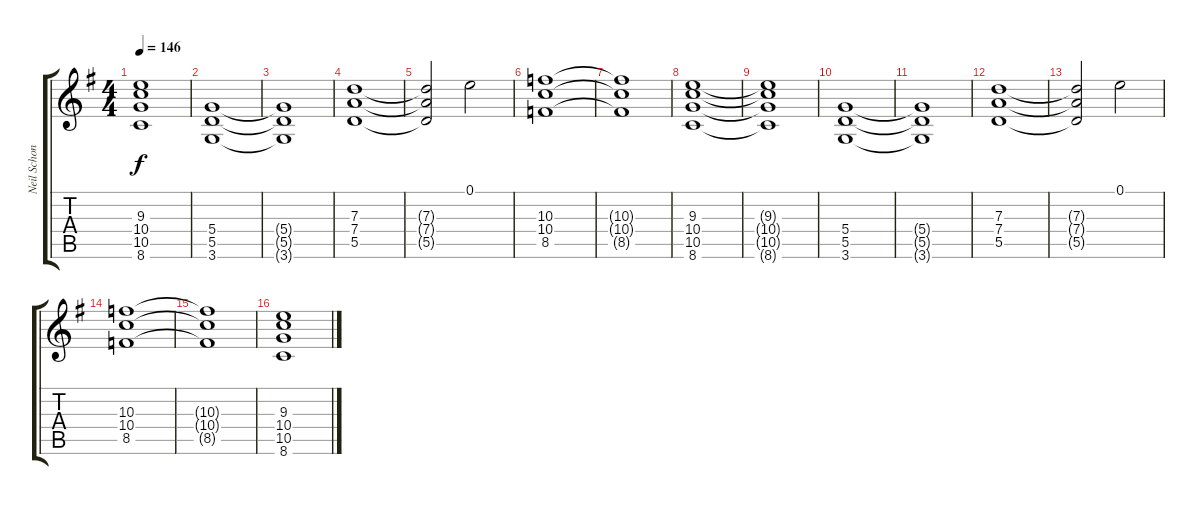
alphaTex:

\track ("Neil Schon" "Neil Schon") {instrument distortionguitar}
\staff {score tabs}
\tuning (E4 B3 G3 D3 A2 E2) {hide}
\ts (4 4)
\tempo 146
\clef g2
\ks g
(9.3{t} 10.4{t} 10.5{t} 8.6{t}).1{dy f} |
(5.4 5.5 3.6).1 |
(5.4{t} 5.5{t} 3.6{t}).1 |
(7.3 7.4 5.5).1 |
(7.3{t} 7.4{t} 5.5{t}).2 0.1.2 |
(10.3 10.4 8.5).1 |
(10.3{t} 10.4{t} 8.5{t}).1 |
(9.3 10.4 10.5 8.6).1 |
(9.3{t} 10.4{t} 10.5{t} 8.6{t}).1 |
(5.4 5.5 3.6).1{volume 11} |
(5.4{t} 5.5{t} 3.6{t}).1 |
(7.3 7.4 5.5).1 |
(7.3{t} 7.4{t} 5.5{t}).2 0.1.2 |
(10.3 10.4 8.5).1 |
(10.3{t} 10.4{t} 8.5{t}).1 |
(9.3 10.4 10.5 8.6).1
